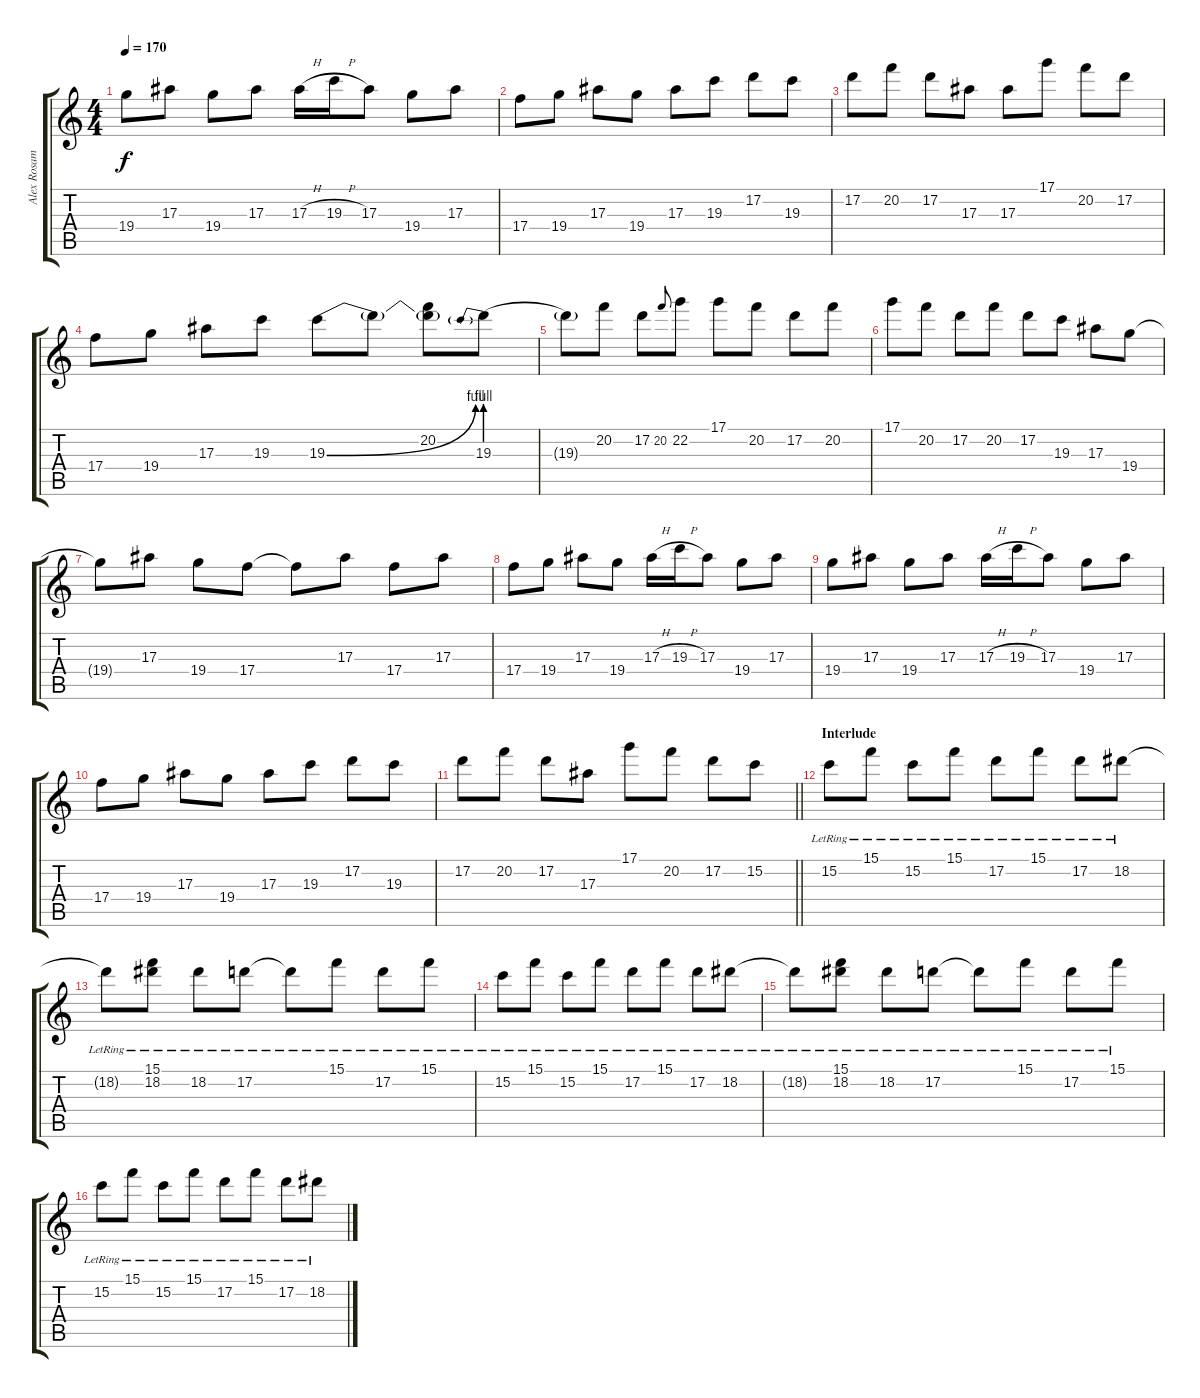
\track ("Alex Rosamilia" "Alex Rosam") {instrument overdrivenguitar}
\staff {score tabs}
\tuning (D4 A3 F3 C3 G2 D2) {hide}
\ts (4 4)
\tempo 170
\clef g2
\ks c
19.4.8{dy f} 17.3.8 19.4.8 17.3.8 17.3{h}.16 19.3{h}.16 17.3.8 19.4.8 17.3.8 |
17.4.8 19.4.8 17.3.8 19.4.8 17.3.8 19.3.8 17.2.8 19.3.8 |
17.2.8 20.2.8 17.2.8 17.3.8 17.3.8 17.1.8 20.2.8 17.2.8 |
17.4.8 19.4.8 17.3.8 19.3.8 19.3{be (bend 0 0 60 4)}.8 19.3{t}.8 (20.2 19.3{t}).8 19.3{be (prebend 0 4 60 4)}.8 |
19.3{t}.8 20.2.8 17.2.8 20.2.8{gr onbeat} 22.2.8 17.1.8 20.2.8 17.2.8 20.2.8 |
17.1.8 20.2.8 17.2.8 20.2.8 17.2.8 19.3.8 17.3.8 19.4.8 |
19.4{t}.8 17.3.8 19.4.8 17.4.8 17.4{t}.8 17.3.8 17.4.8 17.3.8 |
17.4.8 19.4.8 17.3.8 19.4.8 17.3{h}.16 19.3{h}.16 17.3.8 19.4.8 17.3.8 |
19.4.8 17.3.8 19.4.8 17.3.8 17.3{h}.16 19.3{h}.16 17.3.8 19.4.8 17.3.8 |
17.4.8 19.4.8 17.3.8 19.4.8 17.3.8 19.3.8 17.2.8 19.3.8 |
\barLineRight lightlight
17.2.8 20.2.8 17.2.8 17.3.8 17.1.8 20.2.8 17.2.8 15.2.8 |
\section ("" "Interlude")
15.2{lr}.8 15.1{lr}.8 15.2{lr}.8 15.1{lr}.8 17.2{lr}.8 15.1{lr}.8 17.2{lr}.8 18.2{lr}.8 |
18.2{lr t}.8 (15.1{lr} 18.2).8 18.2{lr}.8 17.2{lr}.8 17.2{lr t}.8 15.1{lr}.8 17.2{lr}.8 15.1{lr}.8 |
15.2{lr}.8 15.1{lr}.8 15.2{lr}.8 15.1{lr}.8 17.2{lr}.8 15.1{lr}.8 17.2{lr}.8 18.2{lr}.8 |
18.2{lr t}.8 (15.1{lr} 18.2).8 18.2{lr}.8 17.2{lr}.8 17.2{lr t}.8 15.1{lr}.8 17.2{lr}.8 15.1{lr}.8 |
15.2{lr}.8 15.1{lr}.8 15.2{lr}.8 15.1{lr}.8 17.2{lr}.8 15.1{lr}.8 17.2{lr}.8 18.2{lr}.8
